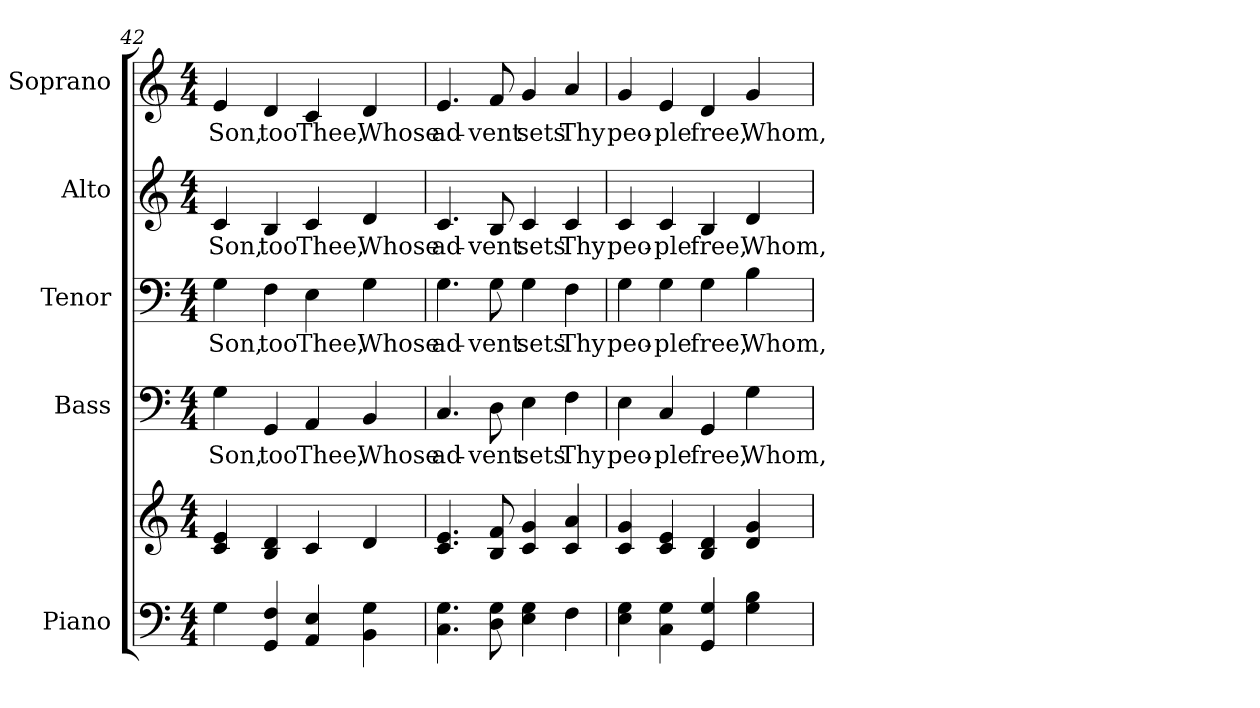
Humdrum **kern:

**kern	**kern	**kern	**text	**kern	**text	**kern	**text	**kern	**text
*part5	*part5	*part4	*part4	*part3	*part3	*part2	*part2	*part1	*part1
*staff6	*staff5	*staff4	*staff4	*staff3	*staff3	*staff2	*staff2	*staff1	*staff1
*I"Piano	*	*I"Bass	*	*I"Tenor	*	*I"Alto	*	*I"Soprano	*
*I'Pno.	*	*I'B.	*	*I'T.	*	*I'A.	*	*I'S.	*
*clefF4	*clefG2	*clefF4	*	*clefF4	*	*clefG2	*	*clefG2	*
*k[]	*k[]	*k[]	*	*k[]	*	*k[]	*	*k[]	*
*C:	*C:	*C:	*	*C:	*	*C:	*	*C:	*
*M4/4	*M4/4	*M4/4	*	*M4/4	*	*M4/4	*	*M4/4	*
=42	=42	=42	=42	=42	=42	=42	=42	=42	=42
!	!	!	!LO:LY:b:color=#000000	!	!	!	!	!	!
!	!	!	!	!	!LO:LY:b:color=#000000	!	!	!	!
!	!	!	!	!	!	!	!LO:LY:b:color=#000000	!	!
!	!	!	!	!	!	!	!	!	!LO:LY:b:color=#000000
4Gi\	4ci/ 4ei	4Gi\	Son,	4Gi\	Son,	4ci/	Son,	4ei/	Son,
!	!	!	!LO:LY:b:color=#000000	!	!	!	!	!	!
!	!	!	!	!	!LO:LY:b:color=#000000	!	!	!	!
!	!	!	!	!	!	!	!LO:LY:b:color=#000000	!	!
!	!	!	!	!	!	!	!	!	!LO:LY:b:color=#000000
4GGi/ 4Fi	4Bi/ 4di	4GGi/	too	4Fi\	too	4Bi/	too	4di/	too
!	!	!	!LO:LY:b:color=#000000	!	!	!	!	!	!
!	!	!	!	!	!LO:LY:b:color=#000000	!	!	!	!
!	!	!	!	!	!	!	!LO:LY:b:color=#000000	!	!
!	!	!	!	!	!	!	!	!	!LO:LY:b:color=#000000
4AAi/ 4Ei	4ci/	4AAi/	Thee,	4Ei\	Thee,	4ci/	Thee,	4ci/	Thee,
!	!	!	!LO:LY:b:color=#000000	!	!	!	!	!	!
!	!	!	!	!	!LO:LY:b:color=#000000	!	!	!	!
!	!	!	!	!	!	!	!LO:LY:b:color=#000000	!	!
!	!	!	!	!	!	!	!	!	!LO:LY:b:color=#000000
4BBi\ 4Gi	4di/	4BBi/	Whose	4Gi\	Whose	4di/	Whose	4di/	Whose
!!LO:PB:g=z
=43	=43	=43	=43	=43	=43	=43	=43	=43	=43
!	!	!	!LO:LY:b:color=#000000	!	!	!	!	!	!
!	!	!	!	!	!LO:LY:b:color=#000000	!	!	!	!
!	!	!	!	!	!	!	!LO:LY:b:color=#000000	!	!
!	!	!	!	!	!	!	!	!	!LO:LY:b:color=#000000
4.Ci\ 4.Gi	4.ci/ 4.ei	4.Ci/	ad-	4.Gi\	ad-	4.ci/	ad-	4.ei/	ad-
!	!	!	!LO:LY:b:color=#000000	!	!	!	!	!	!
!	!	!	!	!	!LO:LY:b:color=#000000	!	!	!	!
!	!	!	!	!	!	!	!LO:LY:b:color=#000000	!	!
!	!	!	!	!	!	!	!	!	!LO:LY:b:color=#000000
8Di\ 8Gi	8Bi/ 8fi	8Di\	-vent	8Gi\	-vent	8Bi/	-vent	8fi/	-vent
!	!	!	!LO:LY:b:color=#000000	!	!	!	!	!	!
!	!	!	!	!	!LO:LY:b:color=#000000	!	!	!	!
!	!	!	!	!	!	!	!LO:LY:b:color=#000000	!	!
!	!	!	!	!	!	!	!	!	!LO:LY:b:color=#000000
4Ei\ 4Gi	4ci/ 4gi	4Ei\	sets	4Gi\	sets	4ci/	sets	4gi/	sets
!	!	!	!LO:LY:b:color=#000000	!	!	!	!	!	!
!	!	!	!	!	!LO:LY:b:color=#000000	!	!	!	!
!	!	!	!	!	!	!	!LO:LY:b:color=#000000	!	!
!	!	!	!	!	!	!	!	!	!LO:LY:b:color=#000000
4Fi\	4ci/ 4ai	4Fi\	Thy	4Fi\	Thy	4ci/	Thy	4ai/	Thy
=44	=44	=44	=44	=44	=44	=44	=44	=44	=44
!	!	!	!LO:LY:b:color=#000000	!	!	!	!	!	!
!	!	!	!	!	!LO:LY:b:color=#000000	!	!	!	!
!	!	!	!	!	!	!	!LO:LY:b:color=#000000	!	!
!	!	!	!	!	!	!	!	!	!LO:LY:b:color=#000000
4Ei\ 4Gi	4ci/ 4gi	4Ei\	peo-	4Gi\	peo-	4ci/	peo-	4gi/	peo-
!	!	!	!LO:LY:b:color=#000000	!	!	!	!	!	!
!	!	!	!	!	!LO:LY:b:color=#000000	!	!	!	!
!	!	!	!	!	!	!	!LO:LY:b:color=#000000	!	!
!	!	!	!	!	!	!	!	!	!LO:LY:b:color=#000000
4Ci\ 4Gi	4ci/ 4ei	4Ci/	-ple	4Gi\	-ple	4ci/	-ple	4ei/	-ple
!	!	!	!LO:LY:b:color=#000000	!	!	!	!	!	!
!	!	!	!	!	!LO:LY:b:color=#000000	!	!	!	!
!	!	!	!	!	!	!	!LO:LY:b:color=#000000	!	!
!	!	!	!	!	!	!	!	!	!LO:LY:b:color=#000000
4GGi/ 4Gi	4Bi/ 4di	4GGi/	free,	4Gi\	free,	4Bi/	free,	4di/	free,
!	!	!	!LO:LY:b:color=#000000	!	!	!	!	!	!
!	!	!	!	!	!LO:LY:b:color=#000000	!	!	!	!
!	!	!	!	!	!	!	!LO:LY:b:color=#000000	!	!
!	!	!	!	!	!	!	!	!	!LO:LY:b:color=#000000
4Gi\ 4Bi	4di/ 4gi	4Gi\	Whom,	4Bi\	Whom,	4di/	Whom,	4gi/	Whom,
=	=	=	=	=	=	=	=	=	=
*-	*-	*-	*-	*-	*-	*-	*-	*-	*-
